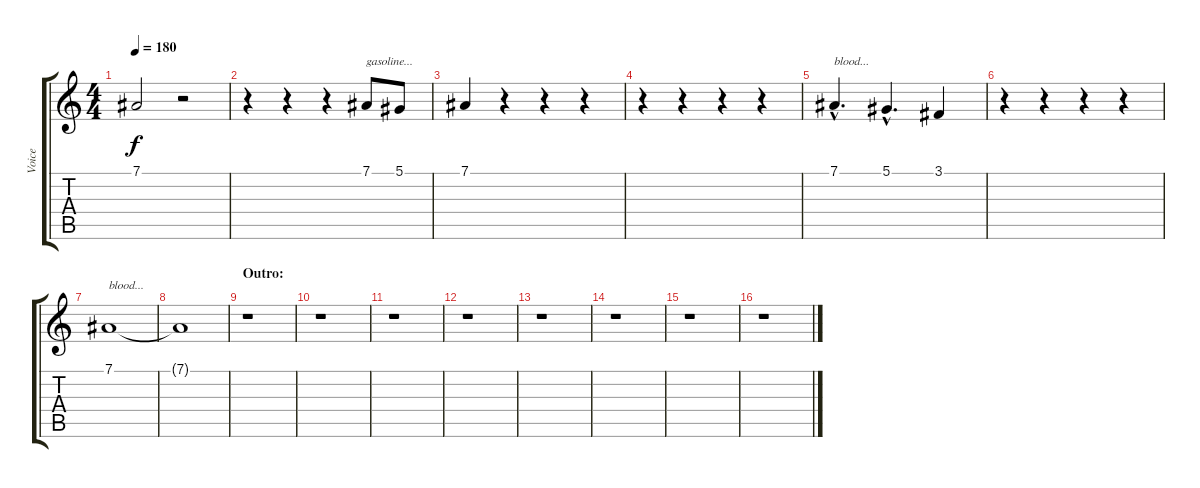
\track ("Voice" "Voice") {instrument violin}
\staff {score tabs}
\tuning (Eb4 Bb3 Gb3 Db3 Ab2 Eb2) {hide}
\ts (4 4)
\tempo 180
\clef g2
\ks c
7.1{t}.2{dy f} r.2 |
r.4 r.4 r.4 7.1.8{txt "gasoline..."} 5.1.8 |
7.1.4 r.4 r.4 r.4 |
r.4 r.4 r.4 r.4 |
7.1{hac}.4{d txt "blood..."} 5.1{hac}.4{d} 3.1.4 |
r.4 r.4 r.4 r.4 |
7.1.1{txt "blood..."} |
7.1{t}.1 |
\section ("" "Outro:")
r.1 |
r.1 |
r.1 |
r.1 |
r.1 |
r.1 |
r.1 |
r.1
